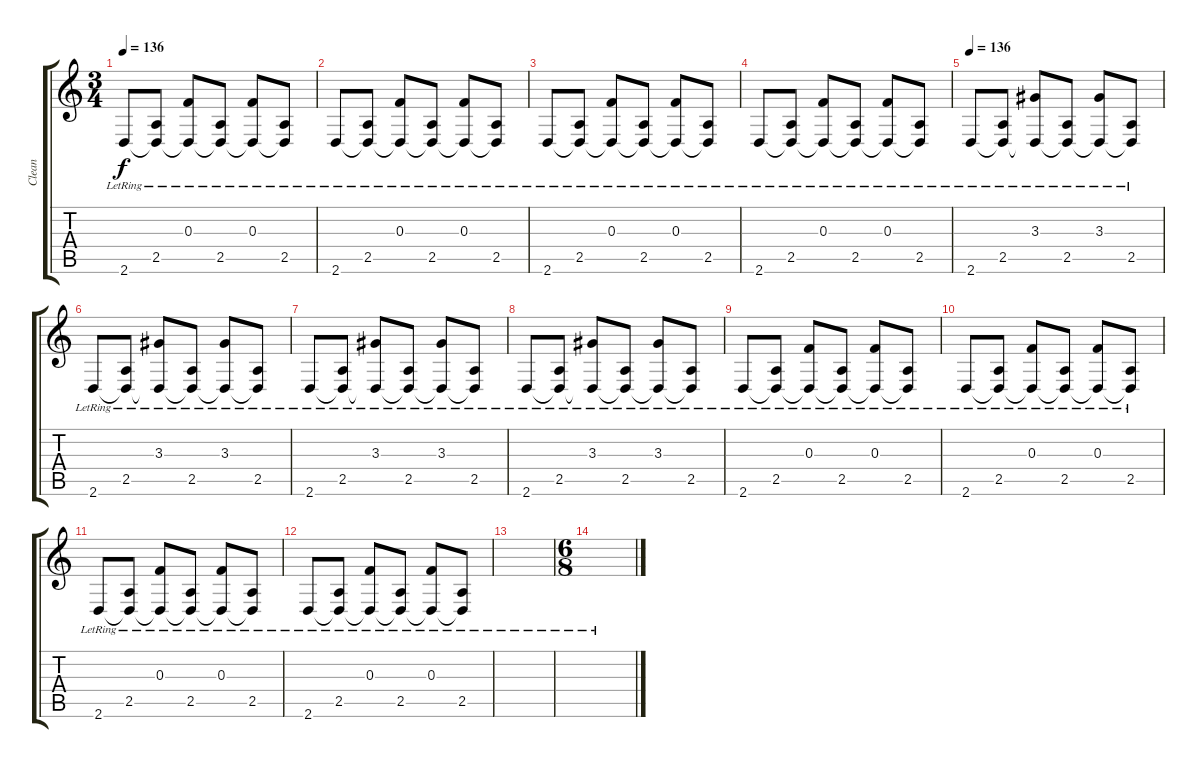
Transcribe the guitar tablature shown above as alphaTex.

\track ("Clean" "Clean") {instrument acousticguitarsteel}
\staff {score tabs}
\tuning (D4 A3 F3 C3 G2 C2) {hide}
\ts (3 4)
\tempo 136
\clef g2
\ks c
2.6{lr}.8{dy f} (2.5{lr} 2.6{t}).8 (0.3{lr} 2.6{t}).8 (2.5{lr} 2.6{t}).8 (0.3{lr} 2.6{t}).8 (2.5{lr} 2.6{t}).8 |
2.6{lr}.8 (2.5{lr} 2.6{t}).8 (0.3{lr} 2.6{t}).8 (2.5{lr} 2.6{t}).8 (0.3{lr} 2.6{t}).8 (2.5{lr} 2.6{t}).8 |
2.6{lr}.8 (2.5{lr} 2.6{t}).8 (0.3{lr} 2.6{t}).8 (2.5{lr} 2.6{t}).8 (0.3{lr} 2.6{t}).8 (2.5{lr} 2.6{t}).8 |
2.6{lr}.8 (2.5{lr} 2.6{t}).8 (0.3{lr} 2.6{t}).8 (2.5{lr} 2.6{t}).8 (0.3{lr} 2.6{t}).8 (2.5{lr} 2.6{t}).8 |
\tempo 136
2.6{lr}.8 (2.5{lr} 2.6{t}).8 (3.3{lr} 2.6{t}).8 (2.5{lr} 2.6{t}).8 (3.3{lr} 2.6{t}).8 (2.5{lr} 2.6{t}).8 |
2.6{lr}.8 (2.5{lr} 2.6{t}).8 (3.3{lr} 2.6{t}).8 (2.5{lr} 2.6{t}).8 (3.3{lr} 2.6{t}).8 (2.5{lr} 2.6{t}).8 |
2.6{lr}.8 (2.5{lr} 2.6{t}).8 (3.3{lr} 2.6{t}).8 (2.5{lr} 2.6{t}).8 (3.3{lr} 2.6{t}).8 (2.5{lr} 2.6{t}).8 |
2.6{lr}.8 (2.5{lr} 2.6{t}).8 (3.3{lr} 2.6{t}).8 (2.5{lr} 2.6{t}).8 (3.3{lr} 2.6{t}).8 (2.5{lr} 2.6{t}).8 |
2.6{lr}.8 (2.5{lr} 2.6{t}).8 (0.3{lr} 2.6{t}).8 (2.5{lr} 2.6{t}).8 (0.3{lr} 2.6{t}).8 (2.5{lr} 2.6{t}).8 |
2.6{lr}.8 (2.5{lr} 2.6{t}).8 (0.3{lr} 2.6{t}).8 (2.5{lr} 2.6{t}).8 (0.3{lr} 2.6{t}).8 (2.5{lr} 2.6{t}).8 |
2.6{lr}.8 (2.5{lr} 2.6{t}).8 (0.3{lr} 2.6{t}).8 (2.5{lr} 2.6{t}).8 (0.3{lr} 2.6{t}).8 (2.5{lr} 2.6{t}).8 |
2.6{lr}.8 (2.5{lr} 2.6{t}).8 (0.3{lr} 2.6{t}).8 (2.5{lr} 2.6{t}).8 (0.3{lr} 2.6{t}).8 (2.5{lr} 2.6{t}).8 |
|
\ts (6 8)
